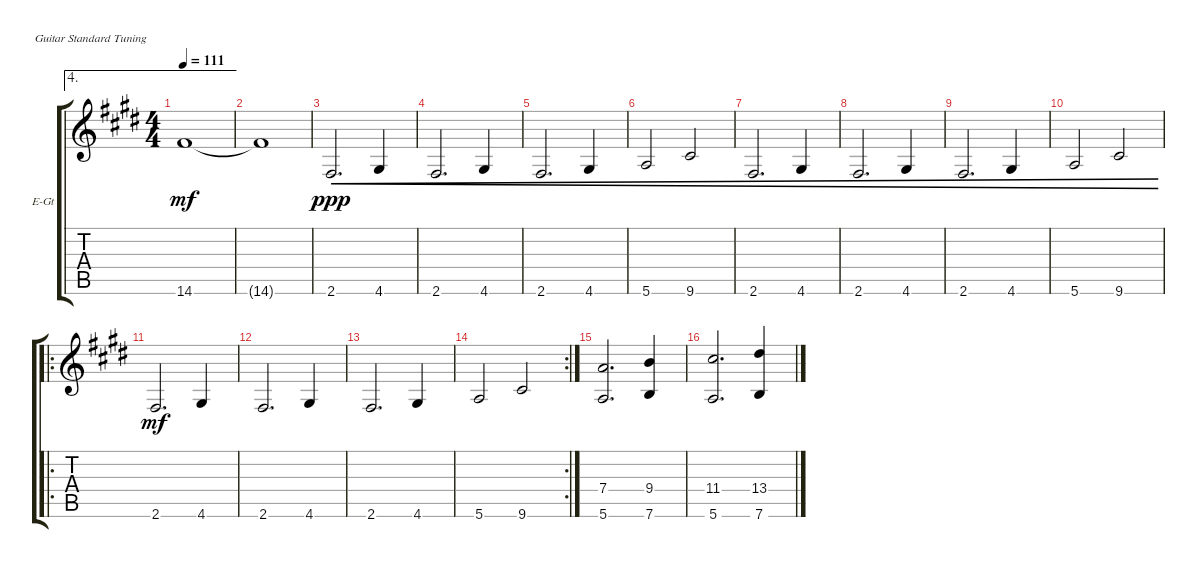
\defaultSystemsLayout 4
\bracketExtendMode groupsimilarinstruments
\firstSystemTrackNameOrientation horizontal
\otherSystemsTrackNameOrientation horizontal
\track ("Electric Guitar" "E-Gt") {multiBarRest instrument overdrivenguitar}
\staff {score tabs}
\tuning (E4 B3 G3 D3 A2 E2)
\ae 4
\ts (4 4)
\tempo 111
\clef g2
\ks e
14.6.1{dy mf} |
14.6{t}.1 |
2.6.2{d cre dy ppp} 4.6.4{cre} |
2.6.2{d cre} 4.6.4{cre} |
2.6.2{d cre} 4.6.4{cre} |
5.6.2{cre} 9.6.2{cre} |
2.6.2{d cre} 4.6.4{cre} |
2.6.2{d cre} 4.6.4{cre} |
2.6.2{d cre} 4.6.4{cre} |
5.6.2{cre} 9.6.2{cre} |
\ro
2.6.2{d dy mf} 4.6.4 |
2.6.2{d} 4.6.4 |
2.6.2{d} 4.6.4 |
\rc 2
5.6.2 9.6.2 |
(5.6 7.4).2{d} (7.6 9.4).4 |
(5.6 11.4).2{d} (7.6 13.4).4
